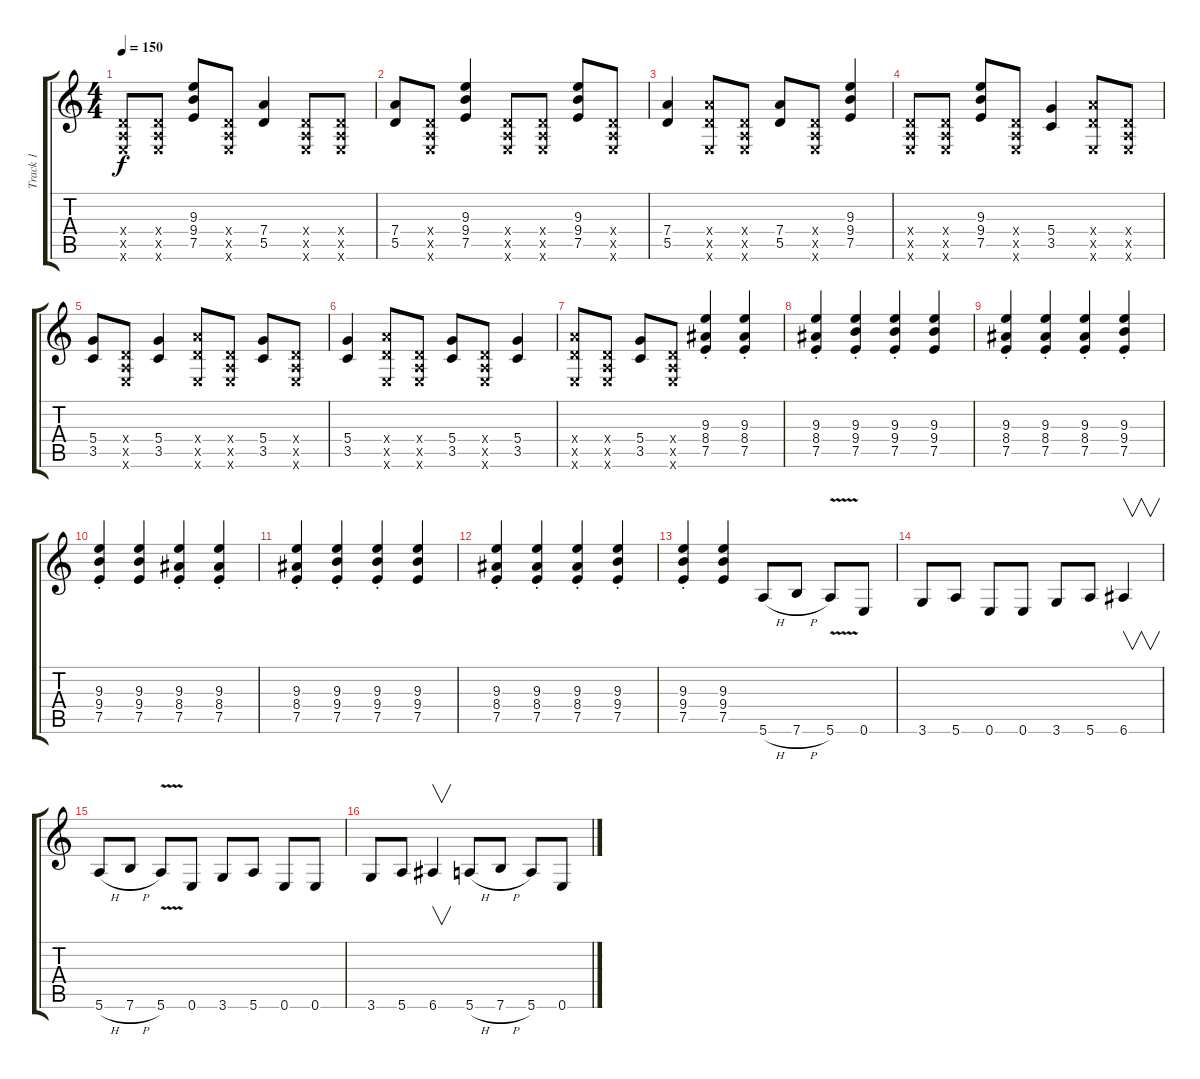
\track ("Track 1" "Track 1") {instrument distortionguitar}
\staff {score tabs}
\tuning (E4 B3 G3 D3 A2 E2) {hide}
\ts (4 4)
\tempo 150
\clef g2
\ks c
(0.4{x} 0.5{x} 0.6{x}).8{dy f} (0.4{x} 0.5{x} 0.6{x}).8 (9.3 9.4 7.5).8 (0.4{x} 0.5{x} 0.6{x}).8 (7.4 5.5).4 (0.4{x} 0.5{x} 0.6{x}).8 (0.4{x} 0.5{x} 0.6{x}).8 |
(7.4 5.5).8 (0.4{x} 0.5{x} 0.6{x}).8 (9.3 9.4 7.5).4 (0.4{x} 0.5{x} 0.6{x}).8 (0.4{x} 0.5{x} 0.6{x}).8 (9.3 9.4 7.5).8 (0.4{x} 0.5{x} 0.6{x}).8 |
(7.4 5.5).4 (7.4{x} 5.5{x} 0.6{x}).8 (0.4{x} 0.5{x} 0.6{x}).8 (7.4 5.5).8 (0.4{x} 0.5{x} 0.6{x}).8 (9.3 9.4 7.5).4 |
(0.4{x} 0.5{x} 0.6{x}).8 (0.4{x} 0.5{x} 0.6{x}).8 (9.3 9.4 7.5).8 (0.4{x} 0.5{x} 0.6{x}).8 (5.4 3.5).4 (7.4{x} 5.5{x} 0.6{x}).8 (0.4{x} 0.5{x} 0.6{x}).8 |
(5.4 3.5).8 (0.4{x} 0.5{x} 0.6{x}).8 (5.4 3.5).4 (7.4{x} 5.5{x} 0.6{x}).8 (0.4{x} 0.5{x} 0.6{x}).8 (5.4 3.5).8 (0.4{x} 0.5{x} 0.6{x}).8 |
(5.4 3.5).4 (7.4{x} 5.5{x} 0.6{x}).8 (0.4{x} 0.5{x} 0.6{x}).8 (5.4 3.5).8 (0.4{x} 0.5{x} 0.6{x}).8 (5.4 3.5).4 |
(7.4{x} 5.5{x} 0.6{x}).8 (0.4{x} 0.5{x} 0.6{x}).8 (5.4 3.5).8 (0.4{x} 0.5{x} 0.6{x}).8 (9.3{st} 8.4{st} 7.5{st}).4 (9.3{st} 8.4{st} 7.5{st}).4 |
(9.3 8.4{st} 7.5{st}).4 (9.3{st} 9.4{st} 7.5{st}).4 (9.3{st} 9.4{st} 7.5{st}).4 (9.3 9.4 7.5).4 |
(9.3{st} 8.4{st} 7.5{st}).4 (9.3{st} 8.4{st} 7.5{st}).4 (9.3 8.4{st} 7.5{st}).4 (9.3{st} 9.4{st} 7.5{st}).4 |
(9.3{st} 9.4{st} 7.5{st}).4 (9.3 9.4 7.5).4 (9.3{st} 8.4{st} 7.5{st}).4 (9.3{st} 8.4{st} 7.5{st}).4 |
(9.3 8.4{st} 7.5{st}).4 (9.3{st} 9.4{st} 7.5{st}).4 (9.3{st} 9.4{st} 7.5{st}).4 (9.3 9.4 7.5).4 |
(9.3{st} 8.4{st} 7.5{st}).4 (9.3{st} 8.4{st} 7.5{st}).4 (9.3 8.4{st} 7.5{st}).4 (9.3{st} 9.4{st} 7.5{st}).4 |
(9.3{st} 9.4{st} 7.5{st}).4 (9.3 9.4 7.5).4 5.6{h}.8 7.6{h}.8 5.6{v}.8 0.6.8 |
3.6.8 5.6.8 0.6.8 0.6.8 3.6.8 5.6.8 6.6.4{v} |
5.6{h}.8 7.6{h}.8 5.6{v}.8 0.6.8 3.6.8 5.6.8 0.6.8 0.6.8 |
3.6.8 5.6.8 6.6.4{v} 5.6{h}.8 7.6{h}.8 5.6.8 0.6.8
